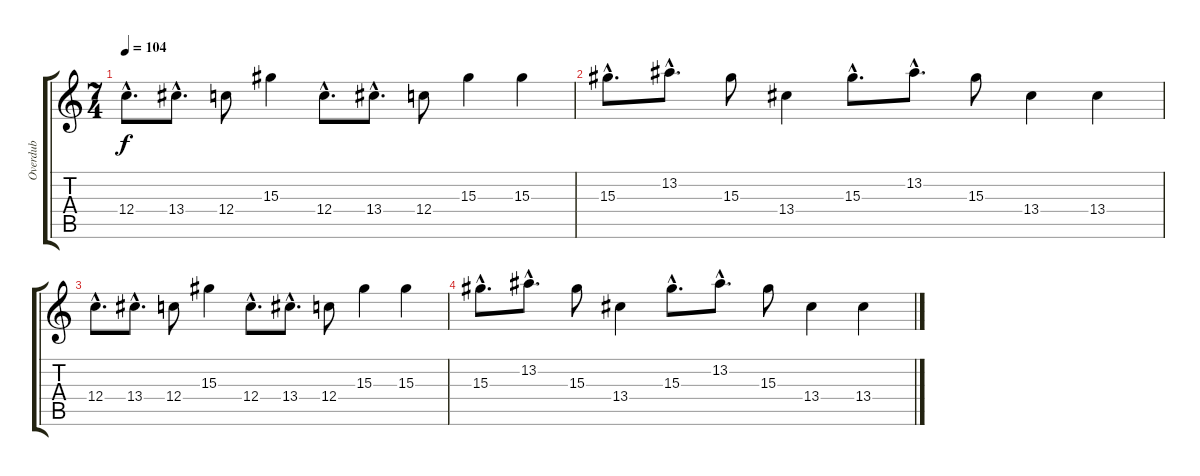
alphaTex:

\track ("Overdub" "Overdub") {instrument distortionguitar}
\staff {score tabs}
\tuning (D4 A3 F3 C3 G2 C2) {hide}
\ts (7 4)
\tempo 104
\clef g2
\ks c
12.4{hac}.8{d dy f volume 12} 13.4{hac}.8{d} 12.4.8 15.3.4 12.4{hac}.8{d} 13.4{hac}.8{d} 12.4.8 15.3.4 15.3.4 |
15.3{hac}.8{d} 13.2{hac}.8{d} 15.3.8 13.4.4 15.3{hac}.8{d} 13.2{hac}.8{d} 15.3.8 13.4.4 13.4.4 |
12.4{hac}.8{d} 13.4{hac}.8{d} 12.4.8 15.3.4 12.4{hac}.8{d} 13.4{hac}.8{d} 12.4.8 15.3.4 15.3.4 |
15.3{hac}.8{d} 13.2{hac}.8{d} 15.3.8 13.4.4 15.3{hac}.8{d} 13.2{hac}.8{d} 15.3.8 13.4.4 13.4.4
